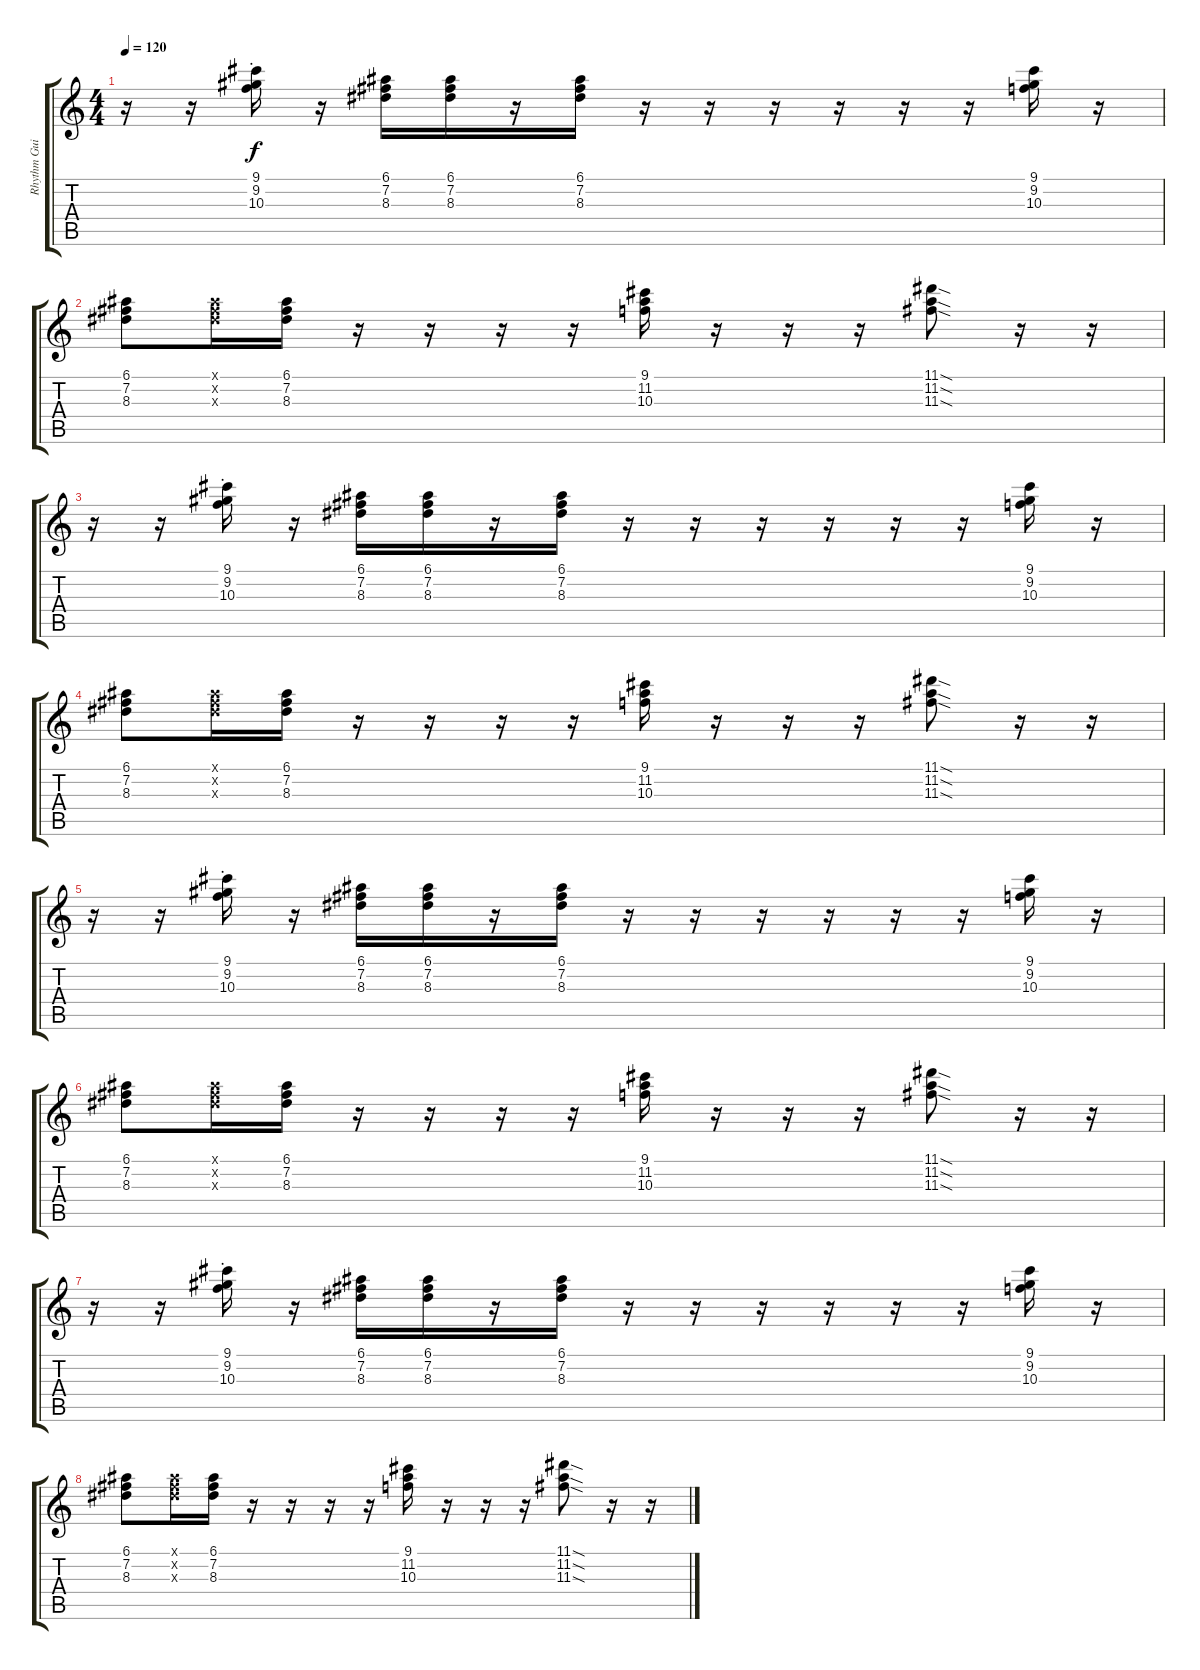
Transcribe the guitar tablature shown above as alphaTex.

\track ("Rhythm Guitar" "Rhythm Gui") {instrument acousticguitarsteel}
\staff {score tabs}
\tuning (E4 B3 G3 D3 A2 E2) {hide}
\ts (4 4)
\tempo 120
\clef g2
\ks c
r.16{dy f} r.16 (9.1{st} 9.2{st} 10.3{st}).16 r.16 (6.1 7.2 8.3).16 (6.1 7.2 8.3).16 r.16 (6.1 7.2 8.3).16 r.16 r.16 r.16 r.16 r.16 r.16 (9.1 9.2 10.3).16 r.16 |
(6.1 7.2 8.3).8 (6.1{x} 7.2{x} 8.3{x}).16 (6.1 7.2 8.3).16 r.16 r.16 r.16 r.16 (9.1 11.2 10.3).16 r.16 r.16 r.16 (11.1{sod} 11.2{sod} 11.3{sod}).8 r.16 r.16 |
r.16 r.16 (9.1{st} 9.2{st} 10.3{st}).16 r.16 (6.1 7.2 8.3).16 (6.1 7.2 8.3).16 r.16 (6.1 7.2 8.3).16 r.16 r.16 r.16 r.16 r.16 r.16 (9.1 9.2 10.3).16 r.16 |
(6.1 7.2 8.3).8 (6.1{x} 7.2{x} 8.3{x}).16 (6.1 7.2 8.3).16 r.16 r.16 r.16 r.16 (9.1 11.2 10.3).16 r.16 r.16 r.16 (11.1{sod} 11.2{sod} 11.3{sod}).8 r.16 r.16 |
r.16 r.16 (9.1{st} 9.2{st} 10.3{st}).16 r.16 (6.1 7.2 8.3).16 (6.1 7.2 8.3).16 r.16 (6.1 7.2 8.3).16 r.16 r.16 r.16 r.16 r.16 r.16 (9.1 9.2 10.3).16 r.16 |
(6.1 7.2 8.3).8 (6.1{x} 7.2{x} 8.3{x}).16 (6.1 7.2 8.3).16 r.16 r.16 r.16 r.16 (9.1 11.2 10.3).16 r.16 r.16 r.16 (11.1{sod} 11.2{sod} 11.3{sod}).8 r.16 r.16 |
r.16 r.16 (9.1{st} 9.2{st} 10.3{st}).16 r.16 (6.1 7.2 8.3).16 (6.1 7.2 8.3).16 r.16 (6.1 7.2 8.3).16 r.16 r.16 r.16 r.16 r.16 r.16 (9.1 9.2 10.3).16 r.16 |
(6.1 7.2 8.3).8 (6.1{x} 7.2{x} 8.3{x}).16 (6.1 7.2 8.3).16 r.16 r.16 r.16 r.16 (9.1 11.2 10.3).16 r.16 r.16 r.16 (11.1{sod} 11.2{sod} 11.3{sod}).8 r.16 r.16
